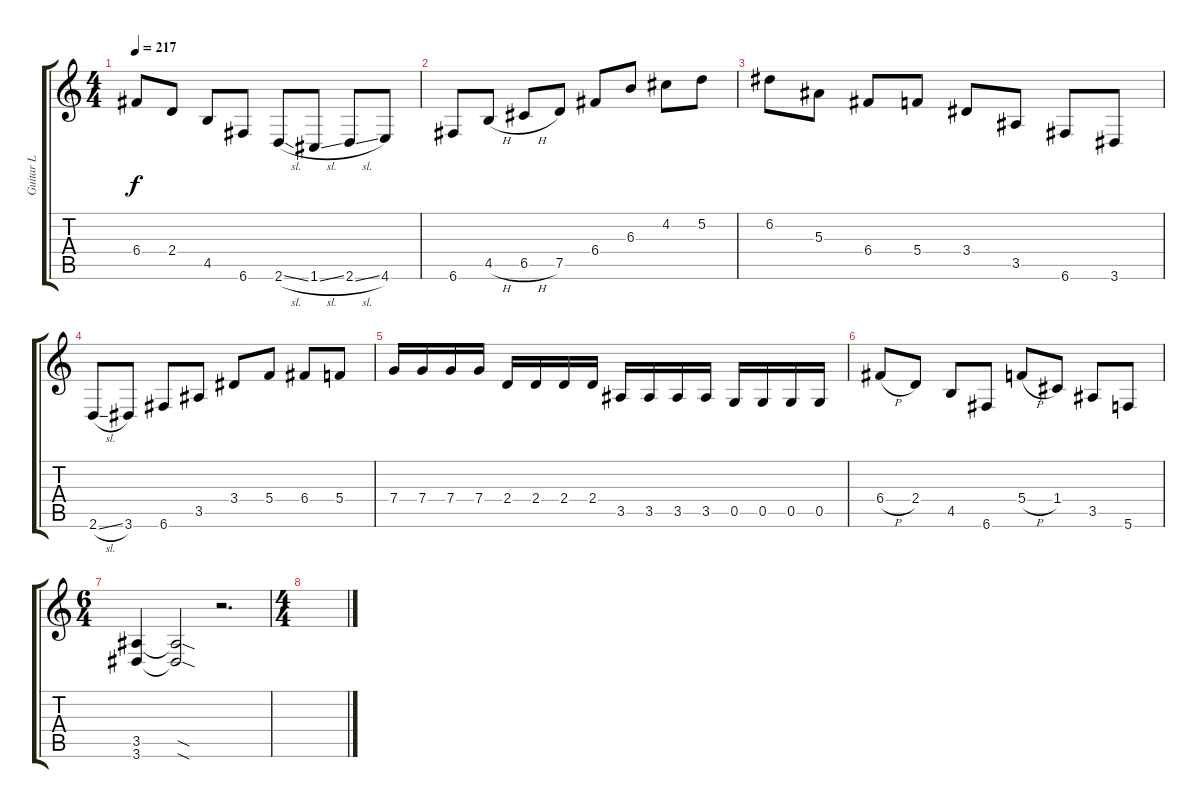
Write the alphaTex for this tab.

\track ("Guitar L" "Guitar L") {instrument distortionguitar}
\staff {score tabs}
\tuning (D4 A3 F3 C3 G2 C2) {hide}
\ts (4 4)
\tempo 217
\clef g2
\ks c
6.4.8{dy f} 2.4.8 4.5.8 6.6.8 2.6{sl}.8 1.6{sl}.8 2.6{sl}.8 4.6.8 |
6.6.8 4.5{h}.8 6.5{h}.8 7.5.8 6.4.8 6.3.8 4.2.8 5.2.8 |
6.2.8 5.3.8 6.4.8 5.4.8 3.4.8 3.5.8 6.6.8 3.6.8 |
2.6{sl}.8 3.6.8 6.6.8 3.5.8 3.4.8 5.4.8 6.4.8 5.4.8 |
7.4.16 7.4.16 7.4.16 7.4.16 2.4.16 2.4.16 2.4.16 2.4.16 3.5.16 3.5.16 3.5.16 3.5.16 0.5.16 0.5.16 0.5.16 0.5.16 |
6.4{h}.8 2.4.8 4.5.8 6.6.8 5.4{h}.8 1.4.8 3.5.8 5.6.8 |
\ts (6 4)
(3.5 3.6).4 (3.5{sod t} 3.6{sod t}).2 r.2{d} |
\ts (4 4)
